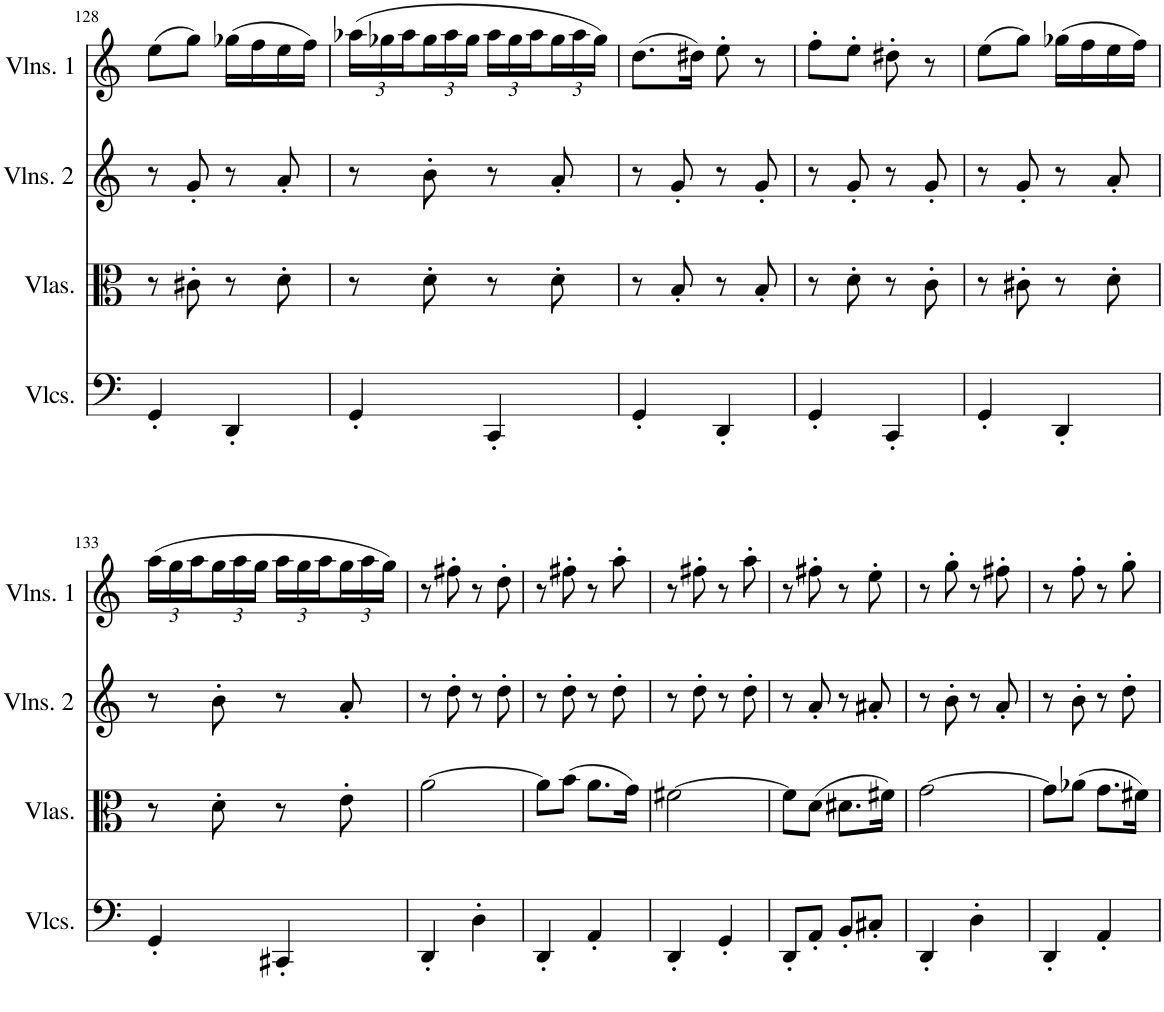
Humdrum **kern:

**kern	**kern	**kern	**kern
*part4	*part3	*part2	*part1
*staff4	*staff3	*staff2	*staff1
*I"Violoncellos	*I"Violas	*I"Violins 2	*I"Violins 1
*I'Vlcs.	*I'Vlas.	*I'Vlns. 2	*I'Vlns. 1
!!LO:PB:g=z
*clefF4	*clefC3	*clefG2	*clefG2
*k[]	*k[]	*k[]	*k[]
*M2/4	*M2/4	*M2/4	*M2/4
=128	=128	=128	=128
4GG'/	8r	8r	(8ee\L
.	8c#X'\	8g'/	8gg\J)
4DD'/	8r	8r	(16gg-X\LL
.	.	.	16ff\
.	8d'\	8a'/	16ee\
.	.	.	16ff\JJ)
=129	=129	=129	=129
*	*	*	*Xbrackettup
4GG'/	8r	8r	(24aa-X\LL
.	.	.	24gg-X\
.	.	.	24aa-\
.	8d'\	8b'\	24gg-\
.	.	.	24aa-\
.	.	.	24gg-\JJ
4CC'/	8r	8r	24aa-\LL
.	.	.	24gg-\
.	.	.	24aa-\
.	8d'\	8a'/	24gg-\
.	.	.	24aa-\
.	.	.	24gg-\JJ)
=130	=130	=130	=130
4GG'/	8r	8r	(8.dd\L
.	8B'/	8g'/	.
.	.	.	16dd#X\Jk)
4DD'/	8r	8r	8ee'\
.	8B'/	8g'/	8r
=131	=131	=131	=131
4GG'/	8r	8r	8ff'\L
.	8d'\	8g'/	8ee'\J
4CC'/	8r	8r	8dd#X'\
.	8c'\	8g'/	8r
=132	=132	=132	=132
4GG'/	8r	8r	(8ee\L
.	8c#X'\	8g'/	8gg\J)
4DD'/	8r	8r	(16gg-X\LL
.	.	.	16ff\
.	8d'\	8a'/	16ee\
.	.	.	16ff\JJ)
!!LO:LB:g=z
=133	=133	=133	=133
4GG'/	8r	8r	(24aa\LL
.	.	.	24gg\
.	.	.	24aa\
.	8d'\	8b'\	24gg\
.	.	.	24aa\
.	.	.	24gg\JJ
4CC#X'/	8r	8r	24aa\LL
.	.	.	24gg\
.	.	.	24aa\
.	8e'\	8a'/	24gg\
.	.	.	24aa\
.	.	.	24gg\JJ)
=134	=134	=134	=134
4DD'/	[2a\	8r	8r
.	.	8dd'\	8ff#X'\
4D'\	.	8r	8r
.	.	8dd'\	8dd'\
=135	=135	=135	=135
4DD'/	8a\L]	8r	8r
.	(8b\J	8dd'\	8ff#X'\
4AA'/	8.a\L	8r	8r
.	.	8dd'\	8aa'\
.	16g\Jk)	.	.
=136	=136	=136	=136
4DD'/	[2f#X\	8r	8r
.	.	8dd'\	8ff#X'\
4GG'/	.	8r	8r
.	.	8dd'\	8aa'\
=137	=137	=137	=137
8DD'/L	8f#\L]	8r	8r
8AA'/J	(8d\J	8a'/	8ff#X'\
8BB'/L	8.d#X\L	8r	8r
8C#X'/J	.	8a#X'/	8ee'\
.	16f#X\Jk)	.	.
=138	=138	=138	=138
4DD'/	[2g\	8r	8r
.	.	8b'\	8gg'\
4D'\	.	8r	8r
.	.	8a'/	8ff#X'\
=139	=139	=139	=139
4DD'/	8g\L]	8r	8r
.	(8a-X\J	8b'\	8ff'\
4AA'/	8.g\L	8r	8r
.	.	8dd'\	8gg'\
.	16f#X\Jk)	.	.
=	=	=	=
*-	*-	*-	*-
